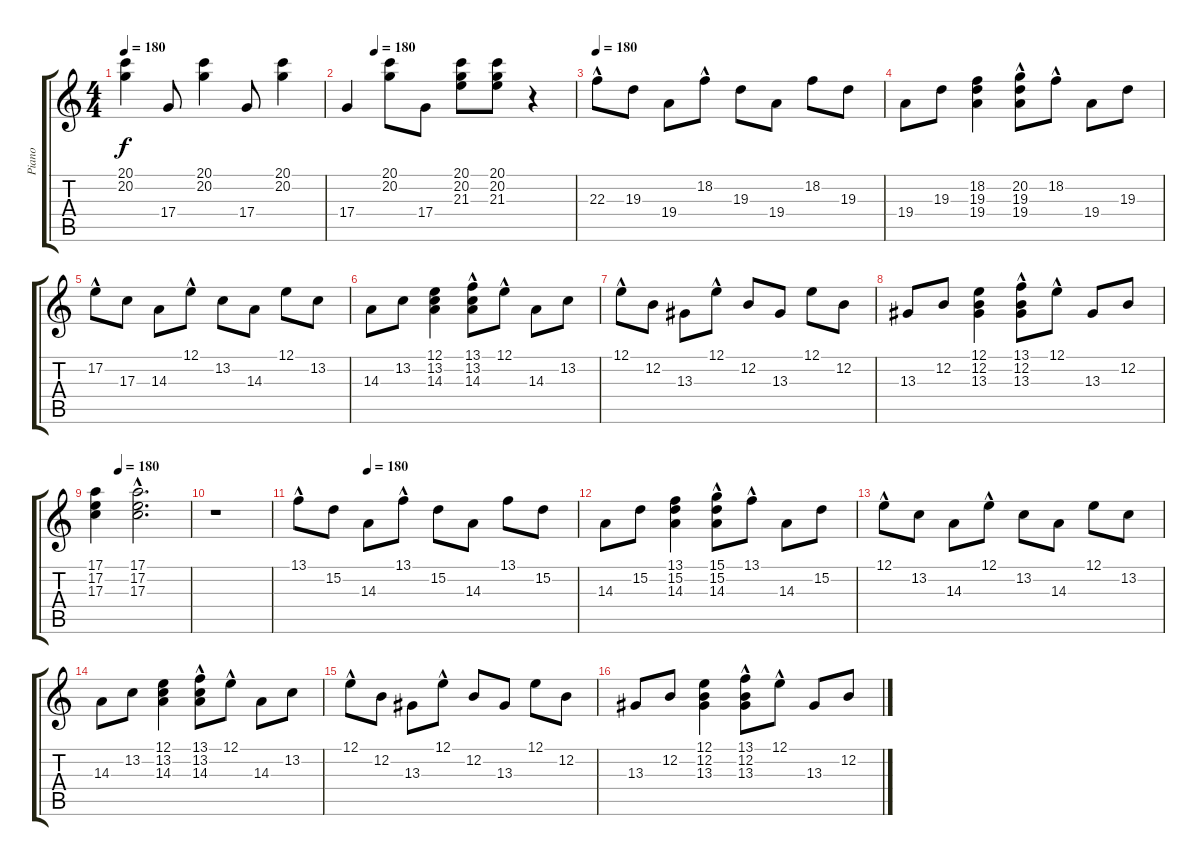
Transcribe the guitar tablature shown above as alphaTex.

\track ("Piano" "Piano") {instrument acousticgrandpiano}
\staff {score tabs}
\tuning (E4 B3 G3 D3 A2 E2) {hide}
\ts (4 4)
\tempo 180
\clef g2
\ks c
(20.1 20.2).4{dy f} 17.4.8 (20.1 20.2).4 17.4.8 (20.1 20.2).4 |
\tempo (180 0.125)
17.4.4 (20.1 20.2).8 17.4.8 (20.1 20.2 21.3).8 (20.1 20.2 21.3).8 r.4 |
\tempo 180
22.3{hac}.8 19.3.8 19.4.8 18.2{hac}.8 19.3.8 19.4.8 18.2.8 19.3.8 |
19.4.8 19.3.8 (18.2 19.3 19.4).4 (20.2 19.3{hac} 19.4).8 18.2{hac}.8 19.4.8 19.3.8 |
17.2{hac}.8 17.3.8 14.3.8 12.1{hac}.8 13.2.8 14.3.8 12.1.8 13.2.8 |
14.3.8 13.2.8 (12.1 13.2 14.3).4 (13.1 13.2{hac} 14.3).8 12.1{hac}.8 14.3.8 13.2.8 |
12.1{hac}.8 12.2.8 13.3.8 12.1{hac}.8 12.2.8 13.3.8 12.1.8 12.2.8 |
13.3.8 12.2.8 (12.1 12.2 13.3).4 (13.1 12.2{hac} 13.3).8 12.1{hac}.8 13.3.8 12.2.8 |
\tempo (180 0.25)
(17.1 17.2 17.3).4 (17.1{hac} 17.2{hac} 17.3{hac}).2{d} |
r.1 |
\tempo (180 0.25)
13.1{hac}.8 15.2.8 14.3.8 13.1{hac}.8 15.2.8 14.3.8 13.1.8 15.2.8 |
14.3.8 15.2.8 (13.1 15.2 14.3).4 (15.1 15.2{hac} 14.3).8 13.1{hac}.8 14.3.8 15.2.8 |
12.1{hac}.8 13.2.8 14.3.8 12.1{hac}.8 13.2.8 14.3.8 12.1.8 13.2.8 |
14.3.8 13.2.8 (12.1 13.2 14.3).4 (13.1 13.2{hac} 14.3).8 12.1{hac}.8 14.3.8 13.2.8 |
12.1{hac}.8 12.2.8 13.3.8 12.1{hac}.8 12.2.8 13.3.8 12.1.8 12.2.8 |
13.3.8 12.2.8 (12.1 12.2 13.3).4 (13.1 12.2{hac} 13.3).8 12.1{hac}.8 13.3.8 12.2.8
